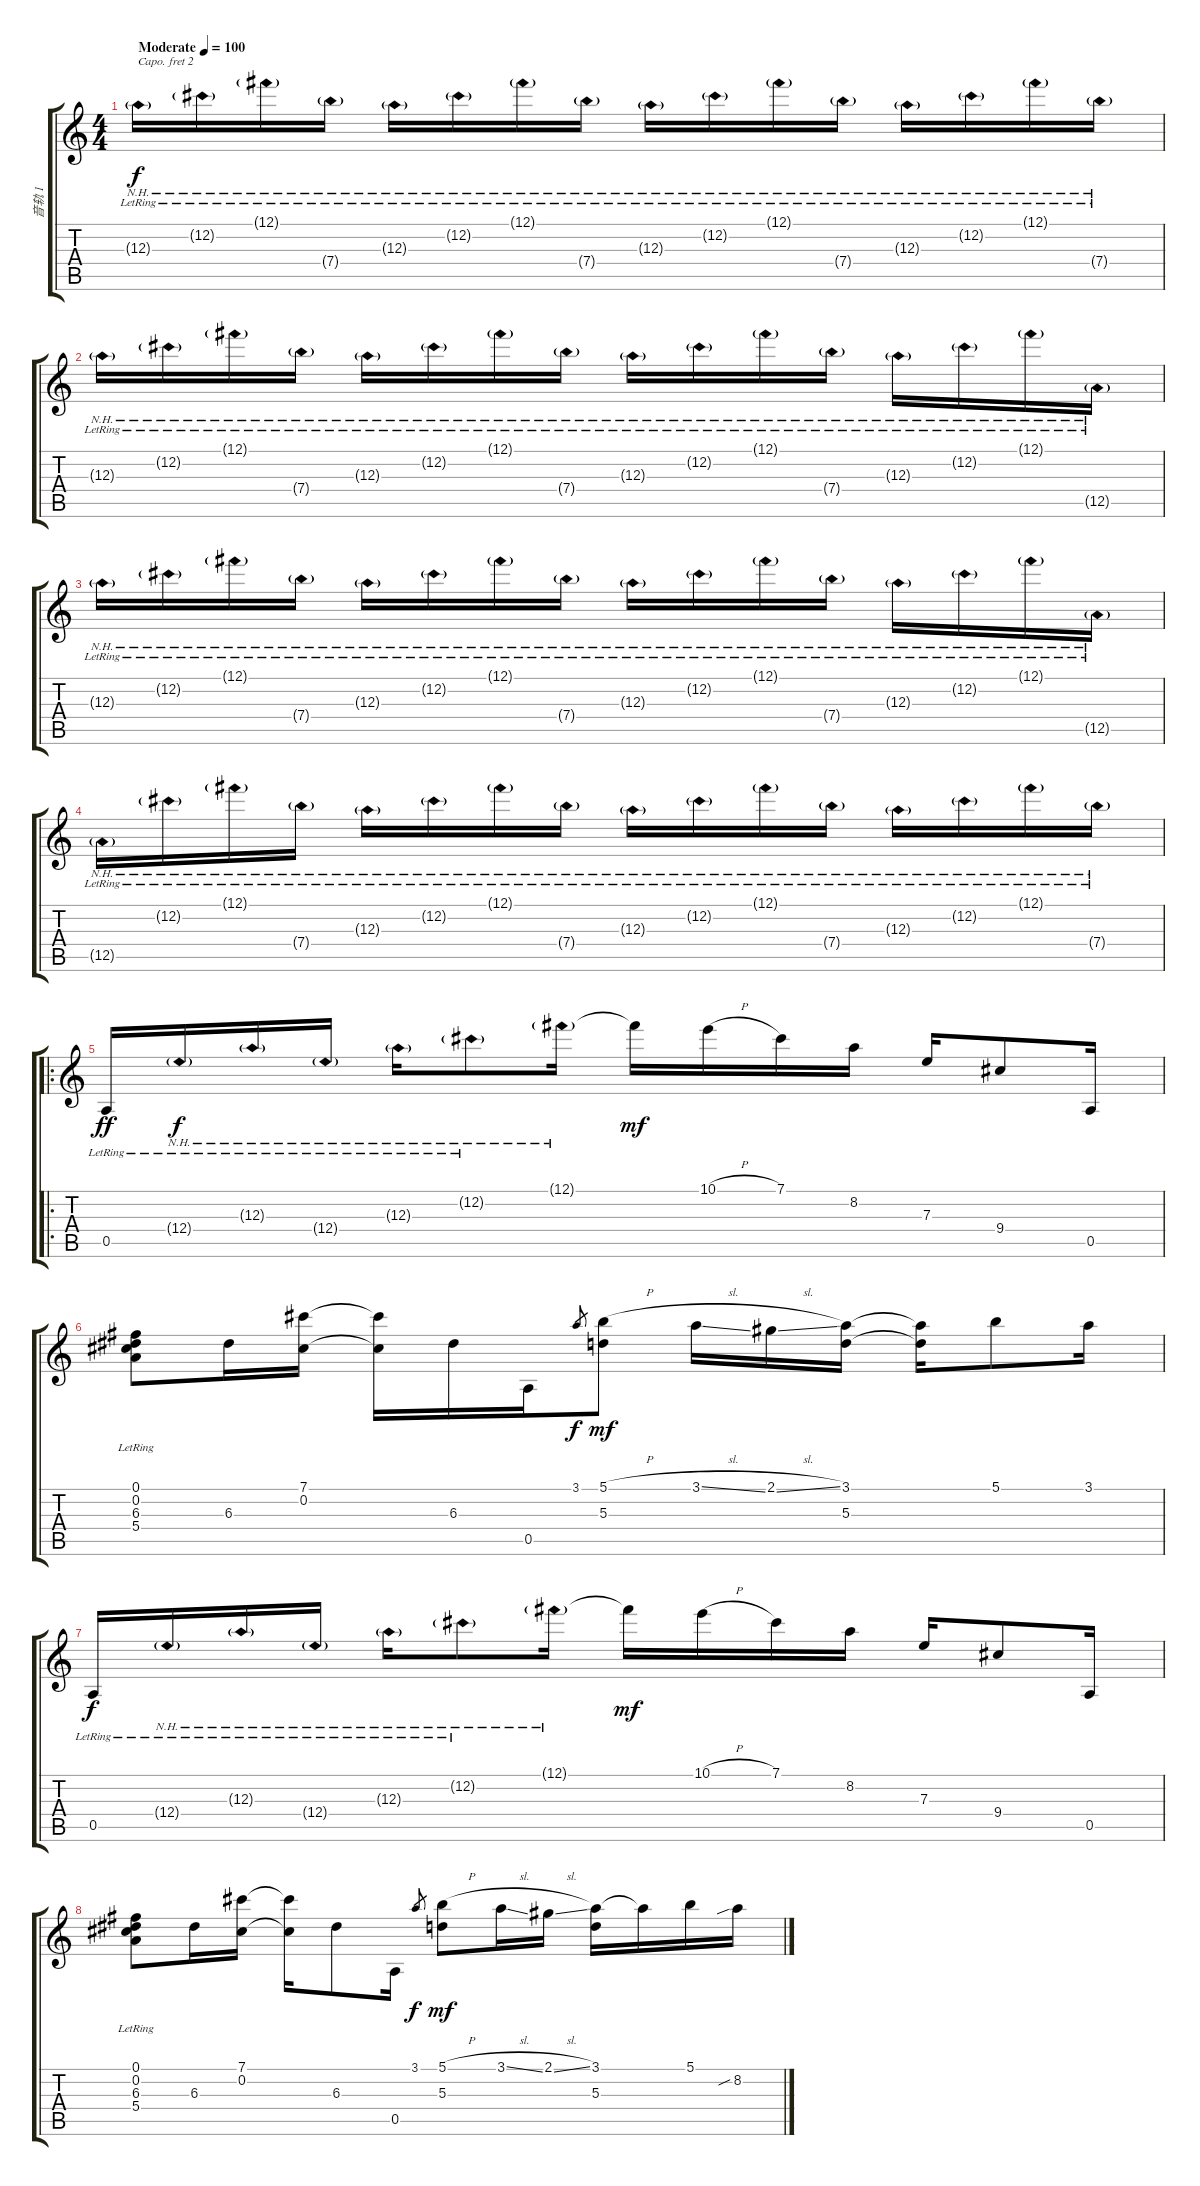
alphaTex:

\track ("音轨 1" "音轨 1") {instrument acousticguitarsteel}
\staff {score tabs}
\capo 2
\tuning (E4 B3 G3 D3 G2 D2) {hide}
\ts (4 4)
\tempo (100 "Moderate")
\clef g2
\ks c
12.3{nh g lr}.16{dy f instrument acousticguitarsteel} 12.2{nh g lr}.16 12.1{nh g lr}.16 7.4{nh g lr}.16 12.3{nh g lr}.16 12.2{nh g lr}.16 12.1{nh g lr}.16 7.4{nh g lr}.16 12.3{nh g lr}.16 12.2{nh g lr}.16 12.1{nh g lr}.16 7.4{nh g lr}.16 12.3{nh g lr}.16 12.2{nh g lr}.16 12.1{nh g lr}.16 7.4{nh g lr}.16 |
12.3{nh g lr}.16 12.2{nh g lr}.16 12.1{nh g lr}.16 7.4{nh g lr}.16 12.3{nh g lr}.16 12.2{nh g lr}.16 12.1{nh g lr}.16 7.4{nh g lr}.16 12.3{nh g lr}.16 12.2{nh g lr}.16 12.1{nh g lr}.16 7.4{nh g lr}.16 12.3{nh g lr}.16 12.2{nh g lr}.16 12.1{nh g lr}.16 12.5{nh g lr}.16 |
12.3{nh g lr}.16 12.2{nh g lr}.16 12.1{nh g lr}.16 7.4{nh g lr}.16 12.3{nh g lr}.16 12.2{nh g lr}.16 12.1{nh g lr}.16 7.4{nh g lr}.16 12.3{nh g lr}.16 12.2{nh g lr}.16 12.1{nh g lr}.16 7.4{nh g lr}.16 12.3{nh g lr}.16 12.2{nh g lr}.16 12.1{nh g lr}.16 12.5{nh g lr}.16 |
12.5{nh g lr}.16 12.2{nh g lr}.16 12.1{nh g lr}.16 7.4{nh g lr}.16 12.3{nh g lr}.16 12.2{nh g lr}.16 12.1{nh g lr}.16 7.4{nh g lr}.16 12.3{nh g lr}.16 12.2{nh g lr}.16 12.1{nh g lr}.16 7.4{nh g lr}.16 12.3{nh g lr}.16 12.2{nh g lr}.16 12.1{nh g lr}.16 7.4{nh g lr}.16 |
\ro
0.5{lr}.16{dy ff} 12.4{nh g lr}.16{dy f} 12.3{nh g lr}.16 12.4{nh g lr}.16 12.3{nh g lr}.16 12.2{nh g lr}.8 12.1{nh g}.16 12.1{t}.16{dy mf} 10.1{h}.16 7.1.16 8.2.16 7.3.16 9.4.8 0.5.16 |
(0.1{lr} 0.2{lr} 6.3{lr} 5.4{lr}).8 6.3.16 (7.1 0.2).16 (7.1{t} 0.2{t}).16 6.3.16 0.5.16 3.1.8{gr dy f} (5.1{h} 5.3).8{dy mf} 3.1{sl}.16 2.1{sl}.16 (3.1 5.3).16 (3.1{t} 5.3{t}).16 5.1.8 3.1.16 |
0.5{lr}.16{dy f} 12.4{nh g lr}.16 12.3{nh g lr}.16 12.4{nh g lr}.16 12.3{nh g lr}.16 12.2{nh g lr}.8 12.1{nh g}.16 12.1{t}.16{dy mf} 10.1{h}.16 7.1.16 8.2.16 7.3.16 9.4.8 0.5.16 |
(0.1{lr} 0.2{lr} 6.3{lr} 5.4{lr}).8 6.3.16 (7.1 0.2).16 (7.1{t} 0.2{t}).16 6.3.8 0.5.16 3.1.8{gr dy f} (5.1{h} 5.3).8{dy mf} 3.1{sl}.16 2.1{sl}.16 (3.1 5.3).16 3.1{t}.16 5.1.16 8.2{sib}.16
